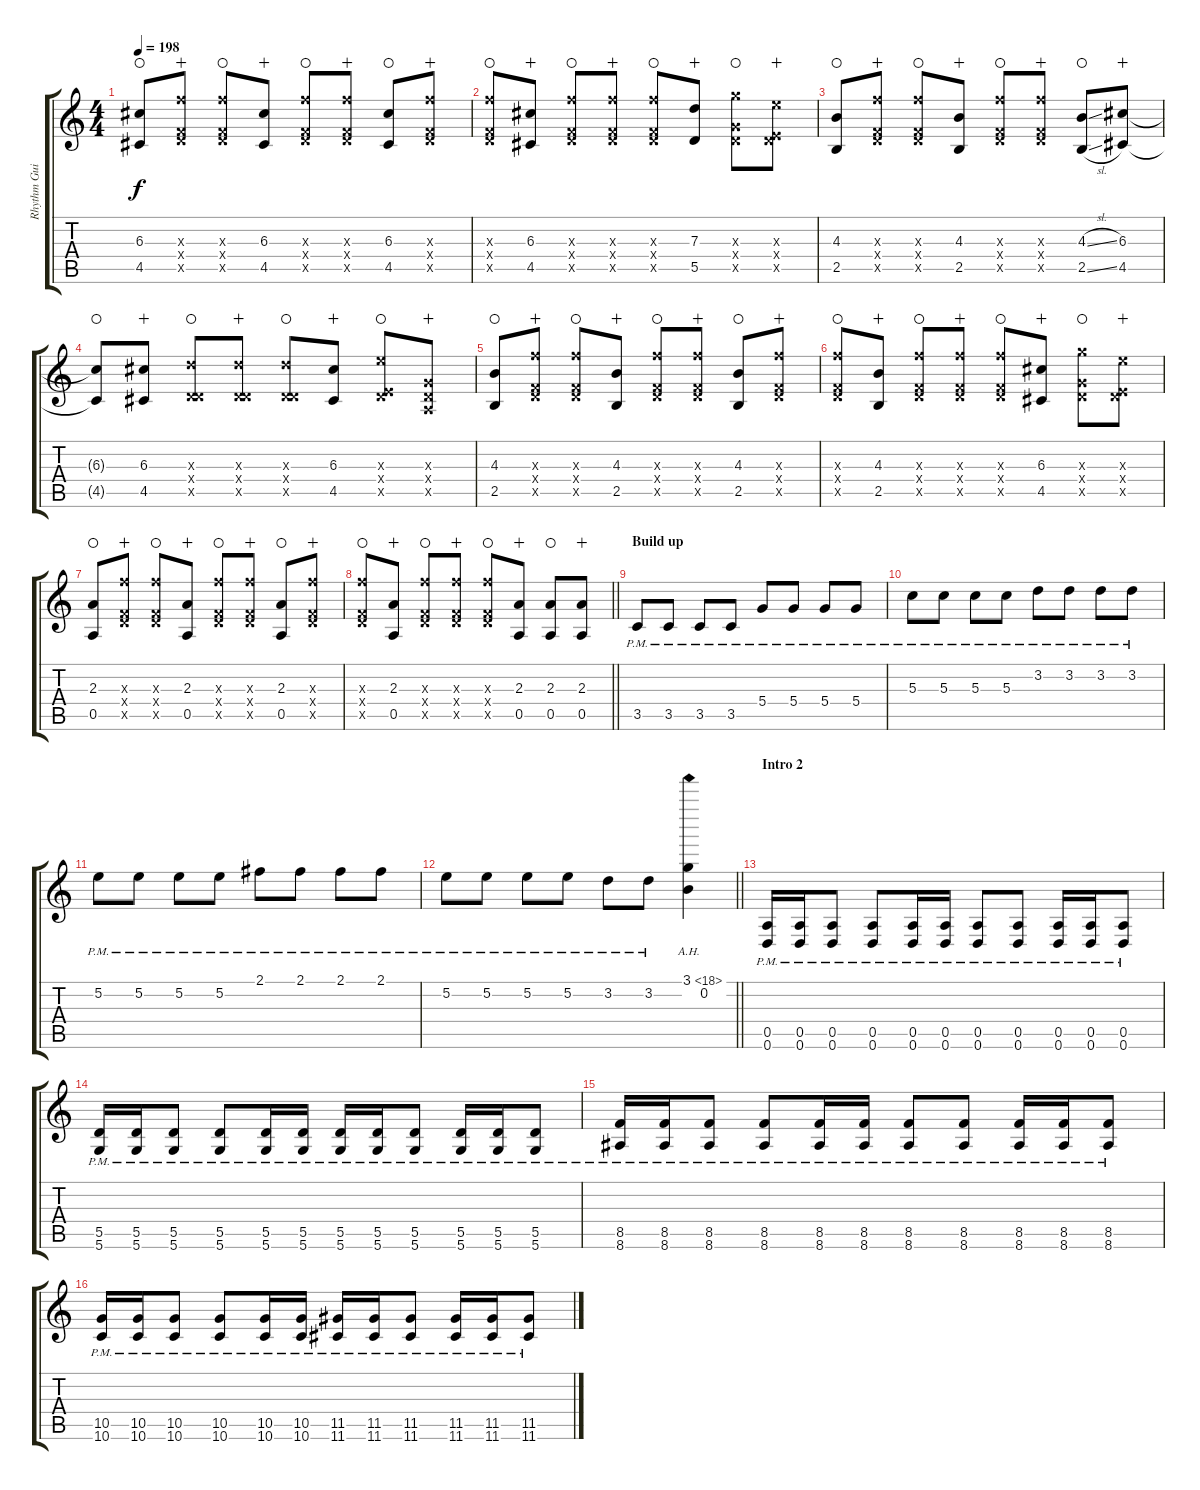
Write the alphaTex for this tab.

\track ("Rhythm Guitar R" "Rhythm Gui") {instrument distortionguitar}
\staff {score tabs}
\tuning (E4 B3 G3 D3 A2 D2) {hide}
\ts (4 4)
\tempo 198
\clef g2
\ks c
(6.3 4.5).8{dy f waho} (10.3{x} 0.4{x} 8.5{x}).8{wahc} (10.3{x} 0.4{x} 8.5{x}).8{waho} (6.3 4.5).8{wahc} (10.3{x} 0.4{x} 8.5{x}).8{waho} (10.3{x} 0.4{x} 8.5{x}).8{wahc} (6.3 4.5).8{waho} (10.3{x} 0.4{x} 8.5{x}).8{wahc} |
(10.3{x} 0.4{x} 8.5{x}).8{waho} (6.3 4.5).8{wahc} (10.3{x} 0.4{x} 8.5{x}).8{waho} (10.3{x} 0.4{x} 8.5{x}).8{wahc} (10.3{x} 0.4{x} 8.5{x}).8{waho} (7.3 5.5).8{wahc} (12.3{x} 0.4{x} 10.5{x}).8{waho} (9.3{x} 0.4{x} 7.5{x}).8{wahc} |
(4.3 2.5).8{waho} (10.3{x} 0.4{x} 8.5{x}).8{wahc} (10.3{x} 0.4{x} 8.5{x}).8{waho} (4.3 2.5).8{wahc} (10.3{x} 0.4{x} 8.5{x}).8{waho} (10.3{x} 0.4{x} 8.5{x}).8{wahc} (4.3{sl} 2.5{sl}).8{waho} (6.3 4.5).8{wahc} |
(6.3{t} 4.5{t}).8{waho} (6.3 4.5).8{wahc} (7.3{x} 0.4{x} 5.5{x}).8{waho} (7.3{x} 0.4{x} 5.5{x}).8{wahc} (7.3{x} 0.4{x} 5.5{x}).8{waho} (6.3 4.5).8{wahc} (9.3{x} 0.4{x} 7.5{x}).8{waho} (0.3{x} 0.4{x} 0.5{x}).8{wahc} |
(4.3 2.5).8{waho} (10.3{x} 0.4{x} 8.5{x}).8{wahc} (10.3{x} 0.4{x} 8.5{x}).8{waho} (4.3 2.5).8{wahc} (10.3{x} 0.4{x} 8.5{x}).8{waho} (10.3{x} 0.4{x} 8.5{x}).8{wahc} (4.3 2.5).8{waho} (10.3{x} 0.4{x} 8.5{x}).8{wahc} |
(10.3{x} 0.4{x} 8.5{x}).8{waho} (4.3 2.5).8{wahc} (10.3{x} 0.4{x} 8.5{x}).8{waho} (10.3{x} 0.4{x} 8.5{x}).8{wahc} (10.3{x} 0.4{x} 8.5{x}).8{waho} (6.3 4.5).8{wahc} (12.3{x} 0.4{x} 10.5{x}).8{waho} (9.3{x} 0.4{x} 7.5{x}).8{wahc} |
(2.3 0.5).8{waho} (10.3{x} 0.4{x} 8.5{x}).8{wahc} (10.3{x} 0.4{x} 8.5{x}).8{waho} (2.3 0.5).8{wahc} (10.3{x} 0.4{x} 8.5{x}).8{waho} (10.3{x} 0.4{x} 8.5{x}).8{wahc} (2.3 0.5).8{waho} (10.3{x} 0.4{x} 8.5{x}).8{wahc} |
\barLineRight lightlight
(10.3{x} 0.4{x} 8.5{x}).8{waho} (2.3 0.5).8{wahc} (10.3{x} 0.4{x} 8.5{x}).8{waho} (10.3{x} 0.4{x} 8.5{x}).8{wahc} (10.3{x} 0.4{x} 8.5{x}).8{waho} (2.3 0.5).8{wahc} (2.3 0.5).8{waho} (2.3 0.5).8{wahc} |
\section ("" "Build up")
3.5{pm}.8{volume 13 instrument distortionguitar} 3.5{pm}.8 3.5{pm}.8 3.5{pm}.8 5.4{pm}.8 5.4{pm}.8 5.4{pm}.8 5.4{pm}.8 |
5.3{pm}.8 5.3{pm}.8 5.3{pm}.8 5.3{pm}.8 3.2{pm}.8 3.2{pm}.8 3.2{pm}.8 3.2{pm}.8 |
5.2{pm}.8 5.2{pm}.8 5.2{pm}.8 5.2{pm}.8 2.1{pm}.8 2.1{pm}.8 2.1{pm}.8 2.1{pm}.8 |
\barLineRight lightlight
5.2{pm}.8 5.2{pm}.8 5.2{pm}.8 5.2{pm}.8 3.2{pm}.8 3.2{pm}.8 (3.1{ah 15} 0.2).4 |
\section ("" "Intro 2")
(0.5{pm} 0.6{pm}).16{volume 13} (0.5{pm} 0.6{pm}).16 (0.5{pm} 0.6{pm}).8 (0.5{pm} 0.6{pm}).8 (0.5{pm} 0.6{pm}).16 (0.5{pm} 0.6{pm}).16 (0.5{pm} 0.6{pm}).8 (0.5{pm} 0.6{pm}).8 (0.5{pm} 0.6{pm}).16 (0.5{pm} 0.6{pm}).16 (0.5{pm} 0.6{pm}).8 |
(5.5{pm} 5.6{pm}).16 (5.5{pm} 5.6{pm}).16 (5.5{pm} 5.6{pm}).8 (5.5{pm} 5.6{pm}).8 (5.5{pm} 5.6{pm}).16 (5.5{pm} 5.6{pm}).16 (5.5{pm} 5.6{pm}).16 (5.5{pm} 5.6{pm}).16 (5.5{pm} 5.6{pm}).8 (5.5{pm} 5.6{pm}).16 (5.5{pm} 5.6{pm}).16 (5.5{pm} 5.6{pm}).8 |
(8.5{pm} 8.6{pm}).16 (8.5{pm} 8.6{pm}).16 (8.5{pm} 8.6{pm}).8 (8.5{pm} 8.6{pm}).8 (8.5{pm} 8.6{pm}).16 (8.5{pm} 8.6{pm}).16 (8.5{pm} 8.6{pm}).8 (8.5{pm} 8.6{pm}).8 (8.5{pm} 8.6{pm}).16 (8.5{pm} 8.6{pm}).16 (8.5{pm} 8.6{pm}).8 |
(10.5{pm} 10.6{pm}).16 (10.5{pm} 10.6{pm}).16 (10.5{pm} 10.6{pm}).8 (10.5{pm} 10.6{pm}).8 (10.5{pm} 10.6{pm}).16 (10.5{pm} 10.6{pm}).16 (11.5{pm} 11.6{pm}).16 (11.5{pm} 11.6{pm}).16 (11.5{pm} 11.6{pm}).8 (11.5{pm} 11.6{pm}).16 (11.5{pm} 11.6{pm}).16 (11.5{pm} 11.6{pm}).8
